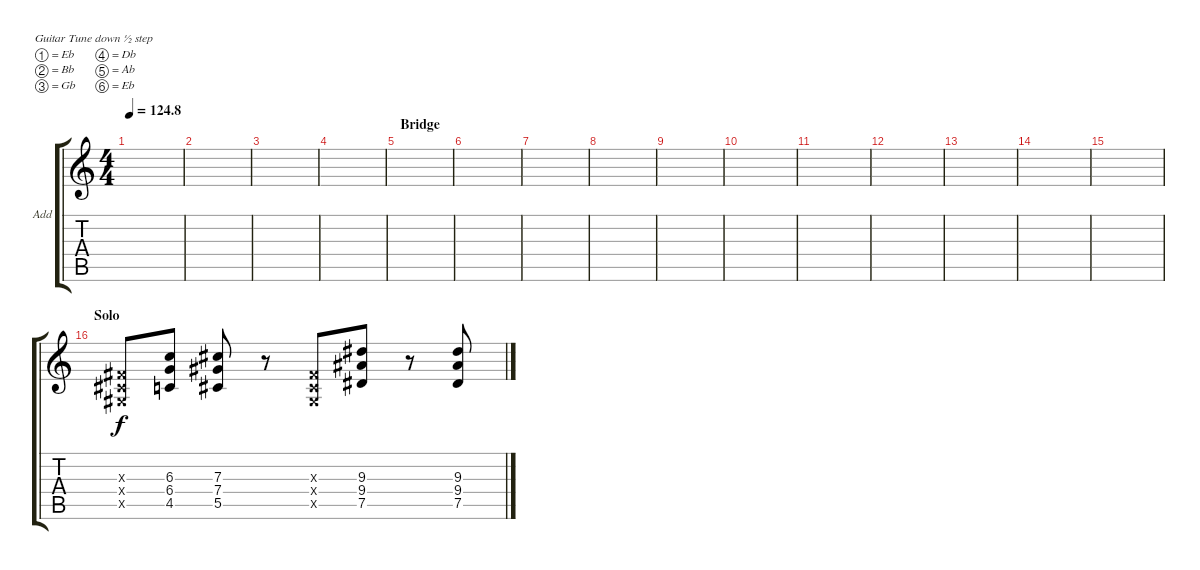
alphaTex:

\defaultSystemsLayout 4
\bracketExtendMode groupsimilarinstruments
\firstSystemTrackNameOrientation horizontal
\otherSystemsTrackNameOrientation horizontal
\track ("Additional" "Add") {instrument distortionguitar}
\staff {score tabs}
\tuning (Eb4 Bb3 Gb3 Db3 Ab2 Eb2)
\ts (4 4)
\tempo
124.8
\accidentals auto
\clef g2
\ottava regular
\simile none
\ks c
|
|
|
|
\section ("" "Bridge")
|
|
|
|
|
|
|
|
|
|
|
\section ("" "Solo")
(0.3{x} 0.4{x} 0.5{x}).8 (6.4 4.5 6.3).8 (7.4 7.3 5.5).8 r.8 (0.5{x} 0.4{x} 0.3{x}).8 (9.3 9.4 7.5).8 r.8 (9.3 9.4 7.5).8
